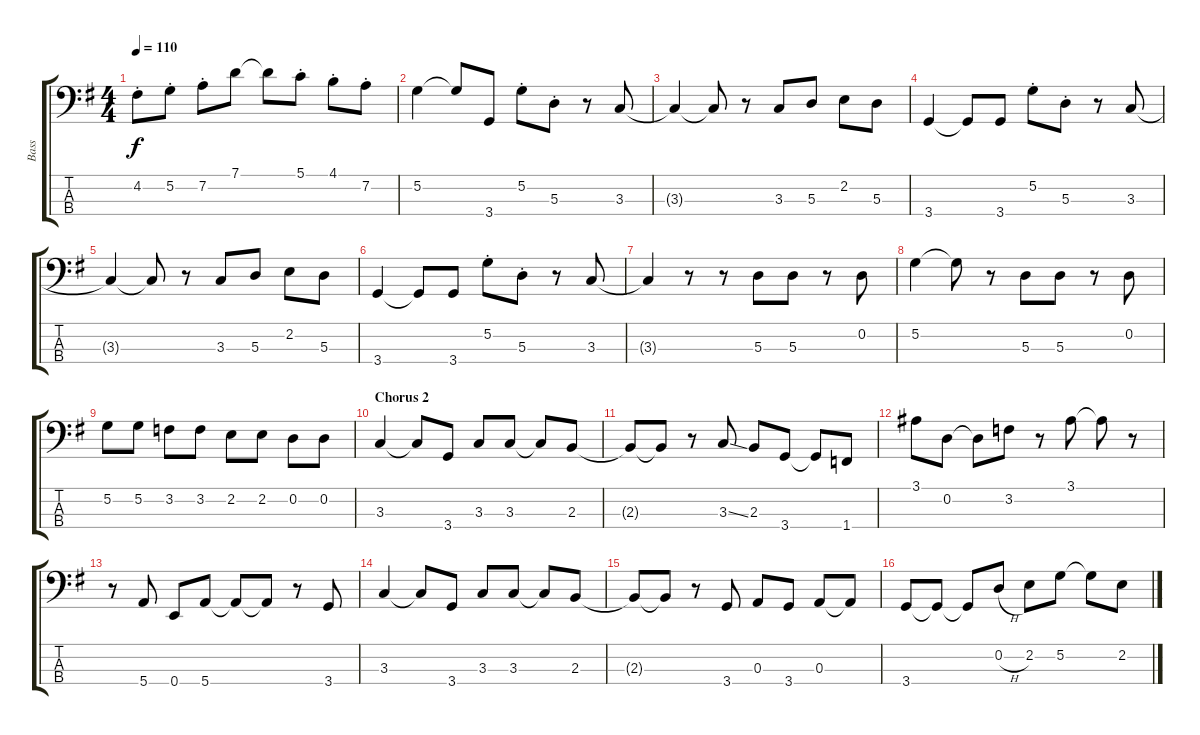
\track ("Bass" "Bass") {instrument electricbassfinger}
\staff {score tabs}
\tuning (G2 D2 A1 E1) {hide}
\ts (4 4)
\tempo 110
\clef f4
\ks g
4.2{st}.8{dy f} 5.2{st}.8 7.2{st}.8 7.1.8 7.1{t}.8 5.1{st}.8 4.1{st}.8 7.2{st}.8 |
5.2.4 5.2{t}.8 3.4.8 5.2{st}.8 5.3{st}.8 r.8 3.3.8 |
3.3{t}.4 3.3{t}.8 r.8 3.3.8 5.3.8 2.2.8 5.3.8 |
3.4.4 3.4{t}.8 3.4.8 5.2{st}.8 5.3{st}.8 r.8 3.3.8 |
3.3{t}.4 3.3{t}.8 r.8 3.3.8 5.3.8 2.2.8 5.3.8 |
3.4.4 3.4{t}.8 3.4.8 5.2{st}.8 5.3{st}.8 r.8 3.3.8 |
3.3{t}.4 r.8 r.8 5.3.8 5.3.8 r.8 0.2.8 |
5.2.4 5.2{t}.8 r.8 5.3.8 5.3.8 r.8 0.2.8 |
5.2.8 5.2.8 3.2.8 3.2.8 2.2.8 2.2.8 0.2.8 0.2.8 |
\section ("" "Chorus 2")
3.3.4 3.3{t}.8 3.4.8 3.3.8 3.3.8 3.3{t}.8 2.3.8 |
2.3{t}.8 2.3{t}.8 r.8 3.3{ss}.8 2.3.8 3.4.8 3.4{t}.8 1.4.8 |
3.1.8 0.2.8 0.2{t}.8 3.2.8 r.8 3.1.8 3.1{t}.8 r.8 |
r.8 5.4.8 0.4.8 5.4.8 5.4{t}.8 5.4{t}.8 r.8 3.4.8 |
3.3.4 3.3{t}.8 3.4.8 3.3.8 3.3.8 3.3{t}.8 2.3.8 |
2.3{t}.8 2.3{t}.8 r.8 3.4.8 0.3.8 3.4.8 0.3.8 0.3{t}.8 |
3.4.8 3.4{t}.8 3.4{t}.8 0.2{h}.8 2.2.8 5.2.8 5.2{t}.8 2.2.8
